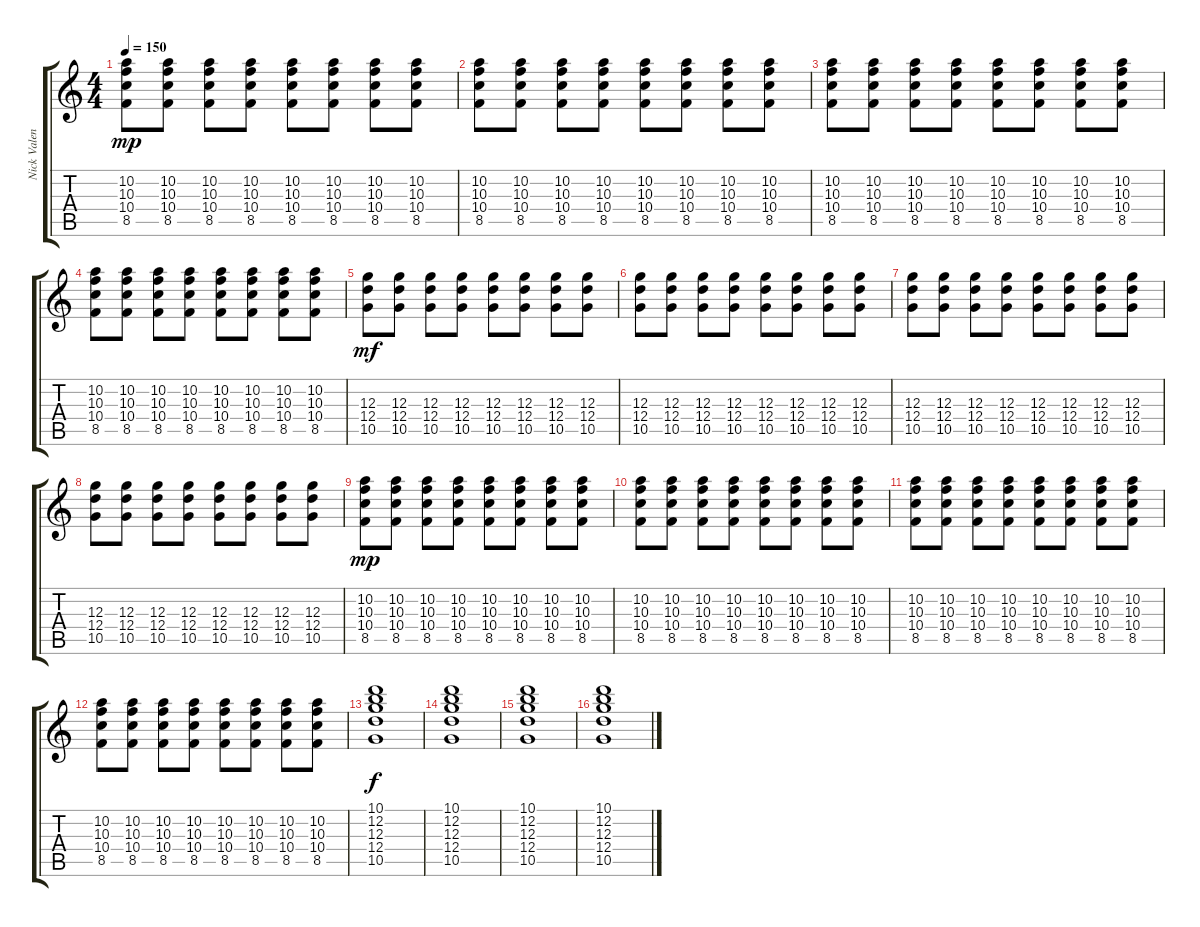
\track ("Nick Valensi" "Nick Valen") {instrument electricguitarclean}
\staff {score tabs}
\tuning (E4 B3 G3 D3 A2 E2) {hide}
\ts (4 4)
\tempo 150
\clef g2
\ks c
(10.2 10.3 10.4 8.5).8{dy mp} (10.2 10.3 10.4 8.5).8 (10.2 10.3 10.4 8.5).8 (10.2 10.3 10.4 8.5).8 (10.2 10.3 10.4 8.5).8 (10.2 10.3 10.4 8.5).8 (10.2 10.3 10.4 8.5).8 (10.2 10.3 10.4 8.5).8 |
(10.2 10.3 10.4 8.5).8 (10.2 10.3 10.4 8.5).8 (10.2 10.3 10.4 8.5).8 (10.2 10.3 10.4 8.5).8 (10.2 10.3 10.4 8.5).8 (10.2 10.3 10.4 8.5).8 (10.2 10.3 10.4 8.5).8 (10.2 10.3 10.4 8.5).8 |
(10.2 10.3 10.4 8.5).8 (10.2 10.3 10.4 8.5).8 (10.2 10.3 10.4 8.5).8 (10.2 10.3 10.4 8.5).8 (10.2 10.3 10.4 8.5).8 (10.2 10.3 10.4 8.5).8 (10.2 10.3 10.4 8.5).8 (10.2 10.3 10.4 8.5).8 |
(10.2 10.3 10.4 8.5).8 (10.2 10.3 10.4 8.5).8 (10.2 10.3 10.4 8.5).8 (10.2 10.3 10.4 8.5).8 (10.2 10.3 10.4 8.5).8 (10.2 10.3 10.4 8.5).8 (10.2 10.3 10.4 8.5).8 (10.2 10.3 10.4 8.5).8 |
(12.3 12.4 10.5).8{dy mf} (12.3 12.4 10.5).8 (12.3 12.4 10.5).8 (12.3 12.4 10.5).8 (12.3 12.4 10.5).8 (12.3 12.4 10.5).8 (12.3 12.4 10.5).8 (12.3 12.4 10.5).8 |
(12.3 12.4 10.5).8 (12.3 12.4 10.5).8 (12.3 12.4 10.5).8 (12.3 12.4 10.5).8 (12.3 12.4 10.5).8 (12.3 12.4 10.5).8 (12.3 12.4 10.5).8 (12.3 12.4 10.5).8 |
(12.3 12.4 10.5).8 (12.3 12.4 10.5).8 (12.3 12.4 10.5).8 (12.3 12.4 10.5).8 (12.3 12.4 10.5).8 (12.3 12.4 10.5).8 (12.3 12.4 10.5).8 (12.3 12.4 10.5).8 |
(12.3 12.4 10.5).8 (12.3 12.4 10.5).8 (12.3 12.4 10.5).8 (12.3 12.4 10.5).8 (12.3 12.4 10.5).8 (12.3 12.4 10.5).8 (12.3 12.4 10.5).8 (12.3 12.4 10.5).8 |
(10.2 10.3 10.4 8.5).8{dy mp} (10.2 10.3 10.4 8.5).8 (10.2 10.3 10.4 8.5).8 (10.2 10.3 10.4 8.5).8 (10.2 10.3 10.4 8.5).8 (10.2 10.3 10.4 8.5).8 (10.2 10.3 10.4 8.5).8 (10.2 10.3 10.4 8.5).8 |
(10.2 10.3 10.4 8.5).8 (10.2 10.3 10.4 8.5).8 (10.2 10.3 10.4 8.5).8 (10.2 10.3 10.4 8.5).8 (10.2 10.3 10.4 8.5).8 (10.2 10.3 10.4 8.5).8 (10.2 10.3 10.4 8.5).8 (10.2 10.3 10.4 8.5).8 |
(10.2 10.3 10.4 8.5).8 (10.2 10.3 10.4 8.5).8 (10.2 10.3 10.4 8.5).8 (10.2 10.3 10.4 8.5).8 (10.2 10.3 10.4 8.5).8 (10.2 10.3 10.4 8.5).8 (10.2 10.3 10.4 8.5).8 (10.2 10.3 10.4 8.5).8 |
(10.2 10.3 10.4 8.5).8 (10.2 10.3 10.4 8.5).8 (10.2 10.3 10.4 8.5).8 (10.2 10.3 10.4 8.5).8 (10.2 10.3 10.4 8.5).8 (10.2 10.3 10.4 8.5).8 (10.2 10.3 10.4 8.5).8 (10.2 10.3 10.4 8.5).8 |
(10.1 12.2 12.3 12.4 10.5).1{dy f} |
(10.1 12.2 12.3 12.4 10.5).1 |
(10.1 12.2 12.3 12.4 10.5).1 |
(10.1 12.2 12.3 12.4 10.5).1
